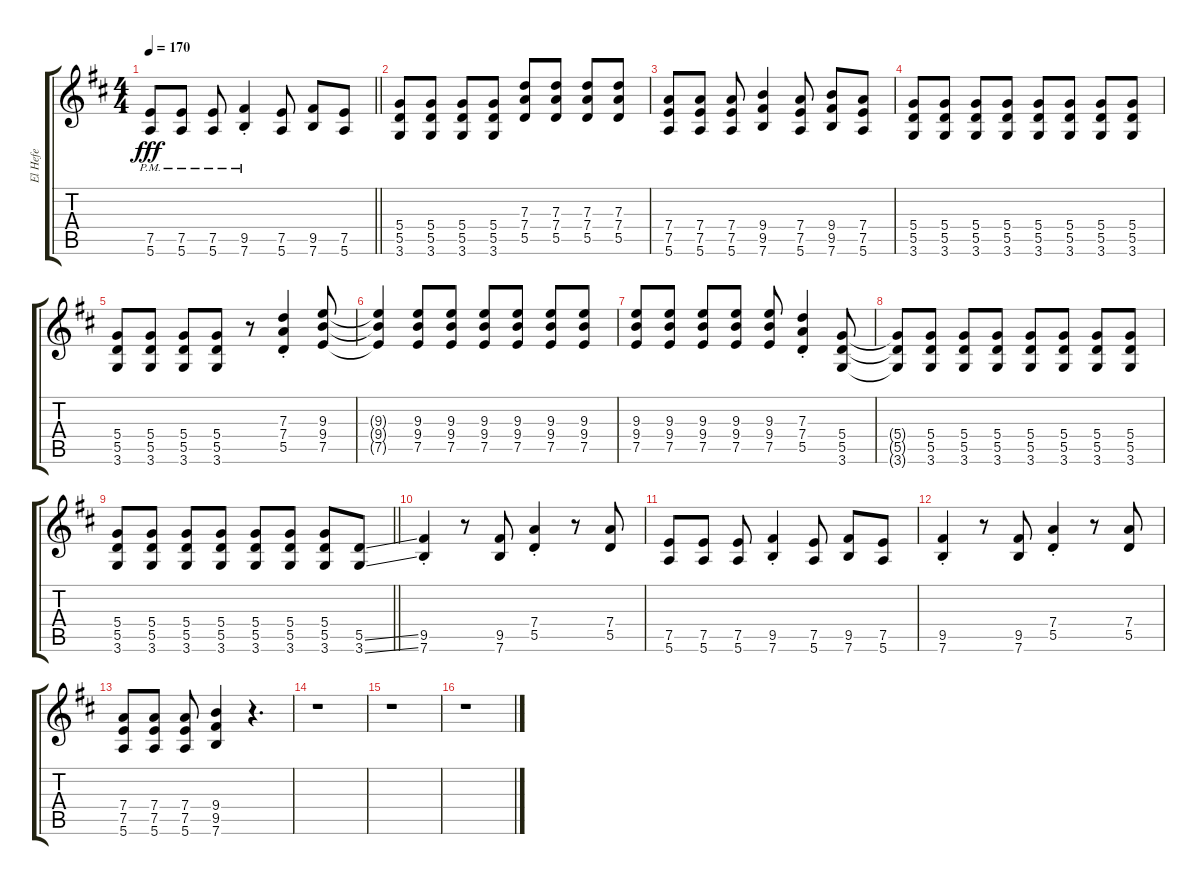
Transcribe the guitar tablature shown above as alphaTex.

\track ("El Hefe" "El Hefe") {instrument overdrivenguitar}
\staff {score tabs}
\tuning (E4 B3 G3 D3 A2 E2) {hide}
\ts (4 4)
\tempo 170
\clef g2
\barLineRight lightlight
\ks d
(7.5{pm} 5.6{pm}).8{dy fff} (7.5{pm} 5.6{pm}).8 (7.5{pm} 5.6{pm}).8 (9.5{pm st} 7.6{pm st}).4 (7.5 5.6).8 (9.5 7.6).8 (7.5 5.6).8 |
(5.4 5.5 3.6).8 (5.4 5.5 3.6).8 (5.4 5.5 3.6).8 (5.4 5.5 3.6).8 (7.3 7.4 5.5).8 (7.3 7.4 5.5).8 (7.3 7.4 5.5).8 (7.3 7.4 5.5).8 |
(7.4 7.5 5.6).8 (7.4 7.5 5.6).8 (7.4 7.5 5.6).8 (9.4 9.5 7.6).4 (7.4 7.5 5.6).8 (9.4 9.5 7.6).8 (7.4 7.5 5.6).8 |
(5.4 5.5 3.6).8 (5.4 5.5 3.6).8 (5.4 5.5 3.6).8 (5.4 5.5 3.6).8 (5.4 5.5 3.6).8 (5.4 5.5 3.6).8 (5.4 5.5 3.6).8 (5.4 5.5 3.6).8 |
(5.4 5.5 3.6).8 (5.4 5.5 3.6).8 (5.4 5.5 3.6).8 (5.4 5.5 3.6).8 r.8 (7.3{st} 7.4{st} 5.5{st}).4 (9.3 9.4 7.5).8 |
(9.3{t} 9.4{t} 7.5{t}).4 (9.3 9.4 7.5).8 (9.3 9.4 7.5).8 (9.3 9.4 7.5).8 (9.3 9.4 7.5).8 (9.3 9.4 7.5).8 (9.3 9.4 7.5).8 |
(9.3 9.4 7.5).8 (9.3 9.4 7.5).8 (9.3 9.4 7.5).8 (9.3 9.4 7.5).8 (9.3 9.4 7.5).8 (7.3{st} 7.4{st} 5.5{st}).4 (5.4 5.5 3.6).8 |
(5.4{t} 5.5{t} 3.6{t}).8 (5.4 5.5 3.6).8 (5.4 5.5 3.6).8 (5.4 5.5 3.6).8 (5.4 5.5 3.6).8 (5.4 5.5 3.6).8 (5.4 5.5 3.6).8 (5.4 5.5 3.6).8 |
\barLineRight lightlight
(5.4 5.5 3.6).8 (5.4 5.5 3.6).8 (5.4 5.5 3.6).8 (5.4 5.5 3.6).8 (5.4 5.5 3.6).8 (5.4 5.5 3.6).8 (5.4 5.5 3.6).8 (5.5{ss} 3.6{ss}).8 |
(9.5{st} 7.6{st}).4 r.8 (9.5 7.6).8 (7.4{st} 5.5{st}).4 r.8 (7.4 5.5).8 |
(7.5 5.6).8 (7.5 5.6).8 (7.5 5.6).8 (9.5{st} 7.6{st}).4 (7.5 5.6).8 (9.5 7.6).8 (7.5 5.6).8 |
(9.5{st} 7.6{st}).4 r.8 (9.5 7.6).8 (7.4{st} 5.5{st}).4 r.8 (7.4 5.5).8 |
(7.4 7.5 5.6).8 (7.4 7.5 5.6).8 (7.4 7.5 5.6).8 (9.4 9.5 7.6).4 r.4{d} |
r.1 |
r.1 |
r.1
